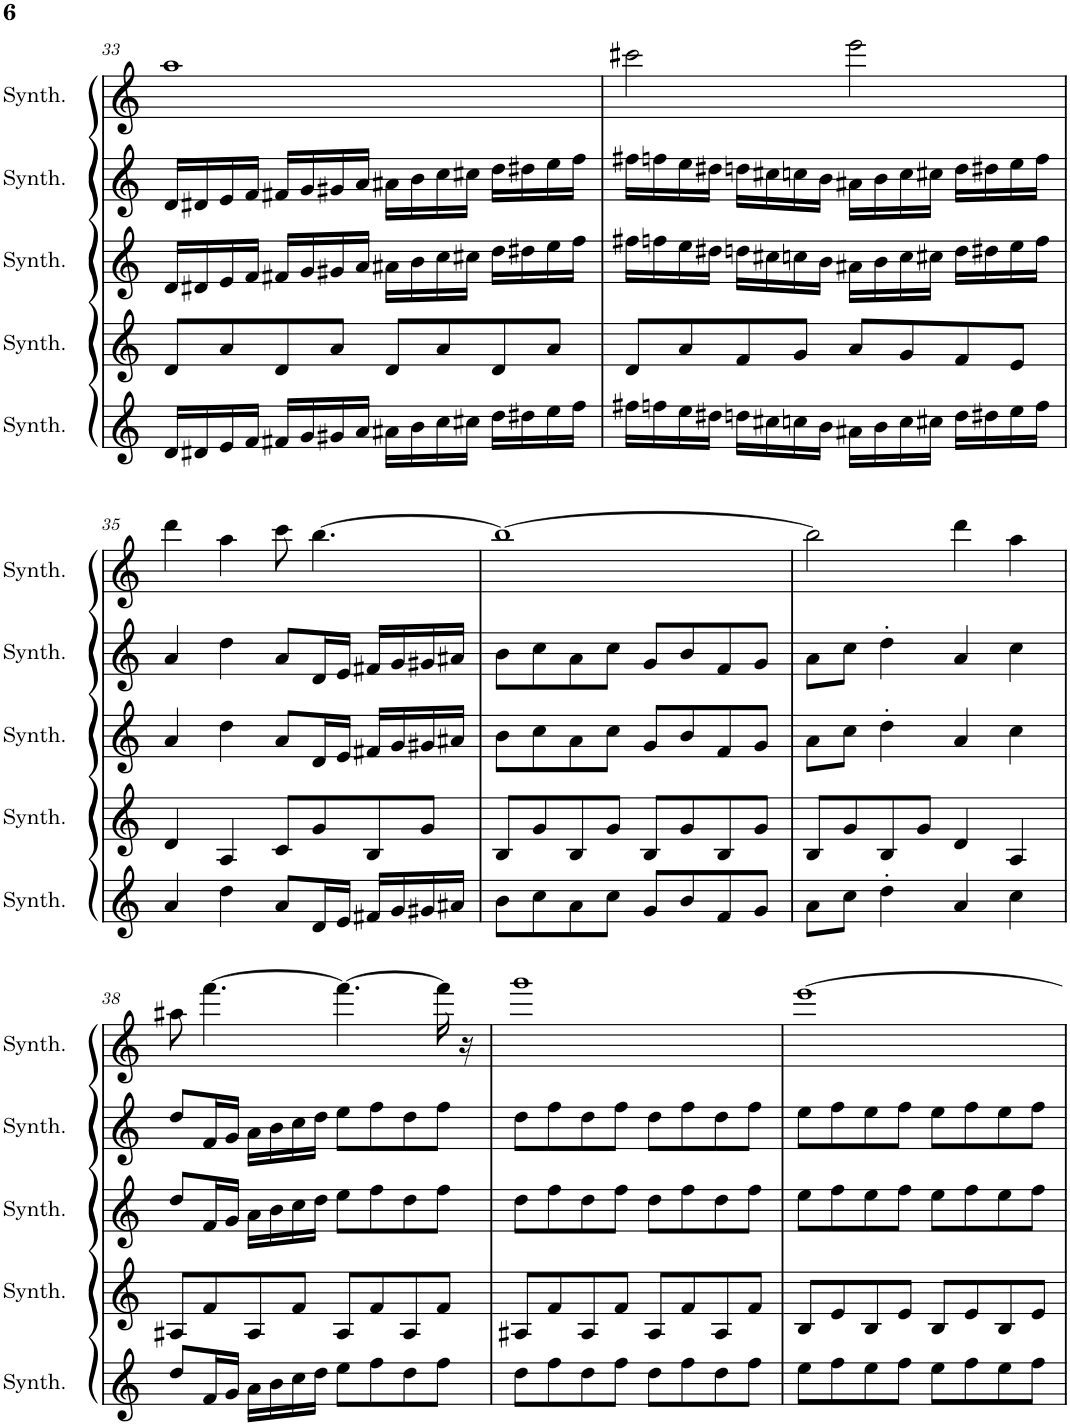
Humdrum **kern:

**kern	**kern	**kern	**kern	**kern
*part5	*part4	*part3	*part2	*part1
*staff5	*staff4	*staff3	*staff2	*staff1
*I"Saw Synthesizer	*I"Saw Synthesizer	*I"Saw Synthesizer	*I"Saw Synthesizer	*I"Saw Synthesizer
*I'Synth.	*I'Synth.	*I'Synth.	*I'Synth.	*I'Synth.
!!LO:PB:g=z
*clefG2	*clefG2	*clefG2	*clefG2	*clefG2
*k[]	*k[]	*k[]	*k[]	*k[]
*M4/4	*M4/4	*M4/4	*M4/4	*M4/4
=33	=33	=33	=33	=33
16d/LL	8d/L	16d/LL	16d/LL	1aa
16d#X/	.	16d#X/	16d#X/	.
16e/	8a/	16e/	16e/	.
16f/JJ	.	16f/JJ	16f/JJ	.
16f#X/LL	8d/	16f#X/LL	16f#X/LL	.
16g/	.	16g/	16g/	.
16g#X/	8a/J	16g#X/	16g#X/	.
16a/JJ	.	16a/JJ	16a/JJ	.
16a#X\LL	8d/L	16a#X\LL	16a#X\LL	.
16b\	.	16b\	16b\	.
16cc\	8a/	16cc\	16cc\	.
16cc#X\JJ	.	16cc#X\JJ	16cc#X\JJ	.
16dd\LL	8d/	16dd\LL	16dd\LL	.
16dd#X\	.	16dd#X\	16dd#X\	.
16ee\	8a/J	16ee\	16ee\	.
16ff\JJ	.	16ff\JJ	16ff\JJ	.
=34	=34	=34	=34	=34
16ff#X\LL	8d/L	16ff#X\LL	16ff#X\LL	2ccc#X\
16ffn\	.	16ffn\	16ffn\	.
16ee\	8a/	16ee\	16ee\	.
16dd#X\JJ	.	16dd#X\JJ	16dd#X\JJ	.
16ddn\LL	8f/	16ddn\LL	16ddn\LL	.
16cc#X\	.	16cc#X\	16cc#X\	.
16ccn\	8g/J	16ccn\	16ccn\	.
16b\JJ	.	16b\JJ	16b\JJ	.
16a#X\LL	8a/L	16a#X\LL	16a#X\LL	2eee\
16b\	.	16b\	16b\	.
16cc\	8g/	16cc\	16cc\	.
16cc#X\JJ	.	16cc#X\JJ	16cc#X\JJ	.
16dd\LL	8f/	16dd\LL	16dd\LL	.
16dd#X\	.	16dd#X\	16dd#X\	.
16ee\	8e/J	16ee\	16ee\	.
16ff\JJ	.	16ff\JJ	16ff\JJ	.
!!LO:LB:g=z
=35	=35	=35	=35	=35
4a/	4d/	4a/	4a/	4ddd\
4dd\	4A/	4dd\	4dd\	4aa\
8a/L	8c/L	8a/L	8a/L	8ccc\
16d/L	8g/	16d/L	16d/L	[4.bb\
16e/JJ	.	16e/JJ	16e/JJ	.
16f#X/LL	8B/	16f#X/LL	16f#X/LL	.
16g/	.	16g/	16g/	.
16g#X/	8g/J	16g#X/	16g#X/	.
16a#X/JJ	.	16a#X/JJ	16a#X/JJ	.
=36	=36	=36	=36	=36
8b\L	8B/L	8b\L	8b\L	1bb_
8cc\	8g/	8cc\	8cc\	.
8a\	8B/	8a\	8a\	.
8cc\J	8g/J	8cc\J	8cc\J	.
8g/L	8B/L	8g/L	8g/L	.
8b/	8g/	8b/	8b/	.
8f/	8B/	8f/	8f/	.
8g/J	8g/J	8g/J	8g/J	.
=37	=37	=37	=37	=37
8a\L	8B/L	8a\L	8a\L	2bb\]
8cc\J	8g/	8cc\J	8cc\J	.
4dd'\	8B/	4dd'\	4dd'\	.
.	8g/J	.	.	.
4a/	4d/	4a/	4a/	4ddd\
4cc\	4A/	4cc\	4cc\	4aa\
!!LO:LB:g=z
=38	=38	=38	=38	=38
8dd/L	8A#X/L	8dd/L	8dd/L	8aa#X\
16f/L	8f/	16f/L	16f/L	[4.fff\
16g/JJ	.	16g/JJ	16g/JJ	.
16a\LL	8A#/	16a\LL	16a\LL	.
16b\	.	16b\	16b\	.
16cc\	8f/J	16cc\	16cc\	.
16dd\JJ	.	16dd\JJ	16dd\JJ	.
8ee\L	8A#/L	8ee\L	8ee\L	4.fff\_
8ff\	8f/	8ff\	8ff\	.
8dd\	8A#/	8dd\	8dd\	.
8ff\J	8f/J	8ff\J	8ff\J	16fff\]
.	.	.	.	16r
=39	=39	=39	=39	=39
8dd\L	8A#X/L	8dd\L	8dd\L	1ggg
8ff\	8f/	8ff\	8ff\	.
8dd\	8A#/	8dd\	8dd\	.
8ff\J	8f/J	8ff\J	8ff\J	.
8dd\L	8A#/L	8dd\L	8dd\L	.
8ff\	8f/	8ff\	8ff\	.
8dd\	8A#/	8dd\	8dd\	.
8ff\J	8f/J	8ff\J	8ff\J	.
=40	=40	=40	=40	=40
8ee\L	8B/L	8ee\L	8ee\L	[1eee
8ff\	8e/	8ff\	8ff\	.
8ee\	8B/	8ee\	8ee\	.
8ff\J	8e/J	8ff\J	8ff\J	.
8ee\L	8B/L	8ee\L	8ee\L	.
8ff\	8e/	8ff\	8ff\	.
8ee\	8B/	8ee\	8ee\	.
8ff\J	8e/J	8ff\J	8ff\J	.
=	=	=	=	=
*-	*-	*-	*-	*-
